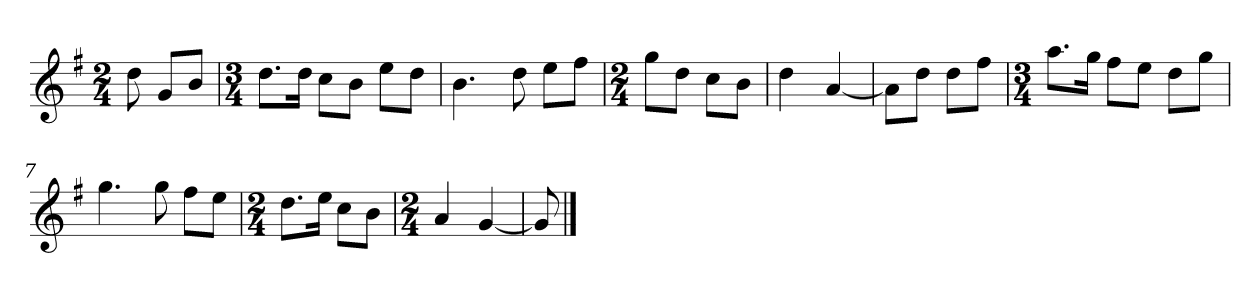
**kern
*part1
*staff1
*k[f#]
*M2/4
*MM120
=
8dd
8gL
8bJ
=1
*M3/4
8.ddL
16ddJk
8ccL
8bJ
8eeL
8ddJ
=2
4.b
8dd
8eeL
8ff#J
=3
*M2/4
8ggL
8ddJ
8ccL
8bJ
=4
4dd
[4a
=5
8aL]
8ddJ
8ddL
8ff#J
=6
*M3/4
8.aaL
16ggJk
8ff#L
8eeJ
8ddL
8ggJ
=7
4.gg
8gg
8ff#L
8eeJ
=8
*M2/4
8.ddL
16eeJk
8ccL
8bJ
=9
*M2/4
4a
[4g
=10
8g]
==
*-
